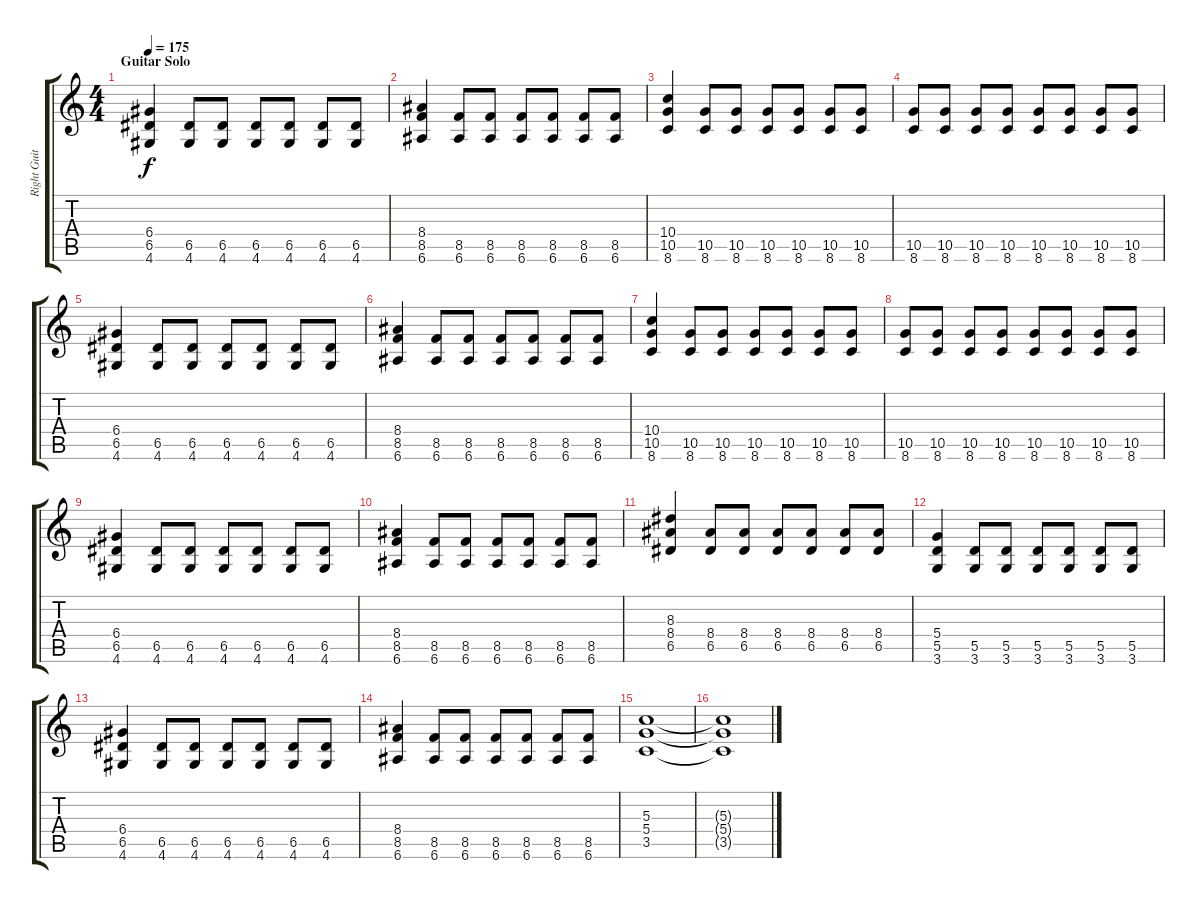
\track ("Right Guitar" "Right Guit") {instrument distortionguitar}
\staff {score tabs}
\tuning (E4 B3 G3 D3 A2 E2) {hide}
\ts (4 4)
\section ("" "Guitar Solo")
\tempo 175
\clef g2
\ks c
(6.4 6.5 4.6).4{dy f} (6.5 4.6).8 (6.5 4.6).8 (6.5 4.6).8 (6.5 4.6).8 (6.5 4.6).8 (6.5 4.6).8 |
(8.4 8.5 6.6).4 (8.5 6.6).8 (8.5 6.6).8 (8.5 6.6).8 (8.5 6.6).8 (8.5 6.6).8 (8.5 6.6).8 |
(10.4 10.5 8.6).4 (10.5 8.6).8 (10.5 8.6).8 (10.5 8.6).8 (10.5 8.6).8 (10.5 8.6).8 (10.5 8.6).8 |
(10.5 8.6).8 (10.5 8.6).8 (10.5 8.6).8 (10.5 8.6).8 (10.5 8.6).8 (10.5 8.6).8 (10.5 8.6).8 (10.5 8.6).8 |
(6.4 6.5 4.6).4 (6.5 4.6).8 (6.5 4.6).8 (6.5 4.6).8 (6.5 4.6).8 (6.5 4.6).8 (6.5 4.6).8 |
(8.4 8.5 6.6).4 (8.5 6.6).8 (8.5 6.6).8 (8.5 6.6).8 (8.5 6.6).8 (8.5 6.6).8 (8.5 6.6).8 |
(10.4 10.5 8.6).4 (10.5 8.6).8 (10.5 8.6).8 (10.5 8.6).8 (10.5 8.6).8 (10.5 8.6).8 (10.5 8.6).8 |
(10.5 8.6).8 (10.5 8.6).8 (10.5 8.6).8 (10.5 8.6).8 (10.5 8.6).8 (10.5 8.6).8 (10.5 8.6).8 (10.5 8.6).8 |
(6.4 6.5 4.6).4 (6.5 4.6).8 (6.5 4.6).8 (6.5 4.6).8 (6.5 4.6).8 (6.5 4.6).8 (6.5 4.6).8 |
(8.4 8.5 6.6).4 (8.5 6.6).8 (8.5 6.6).8 (8.5 6.6).8 (8.5 6.6).8 (8.5 6.6).8 (8.5 6.6).8 |
(8.3 8.4 6.5).4 (8.4 6.5).8 (8.4 6.5).8 (8.4 6.5).8 (8.4 6.5).8 (8.4 6.5).8 (8.4 6.5).8 |
(5.4 5.5 3.6).4 (5.5 3.6).8 (5.5 3.6).8 (5.5 3.6).8 (5.5 3.6).8 (5.5 3.6).8 (5.5 3.6).8 |
(6.4 6.5 4.6).4 (6.5 4.6).8 (6.5 4.6).8 (6.5 4.6).8 (6.5 4.6).8 (6.5 4.6).8 (6.5 4.6).8 |
(8.4 8.5 6.6).4 (8.5 6.6).8 (8.5 6.6).8 (8.5 6.6).8 (8.5 6.6).8 (8.5 6.6).8 (8.5 6.6).8 |
(5.3 5.4 3.5).1 |
(5.3{t} 5.4{t} 3.5{t}).1
